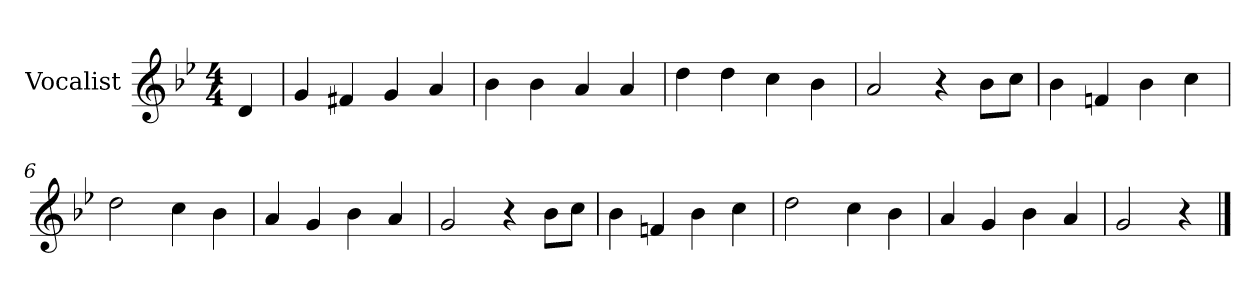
**kern
*part1
*staff1
*I"Vocalist
*k[b-e-]
*g:
*M4/4
=
4d
=1
4g
4f#X
4g
4a
=2
4b-
4b-
4a
4a
=3
4dd
4dd
4cc
4b-
=4
2a
4r
8b-L
8ccJ
=5
4b-
4fn
4b-
4cc
=6
2dd
4cc
4b-
=7
4a
4g
4b-
4a
=8
2g
4r
8b-L
8ccJ
=9
4b-
4fn
4b-
4cc
=10
2dd
4cc
4b-
=11
4a
4g
4b-
4a
=12
2g
4r
==
*-
